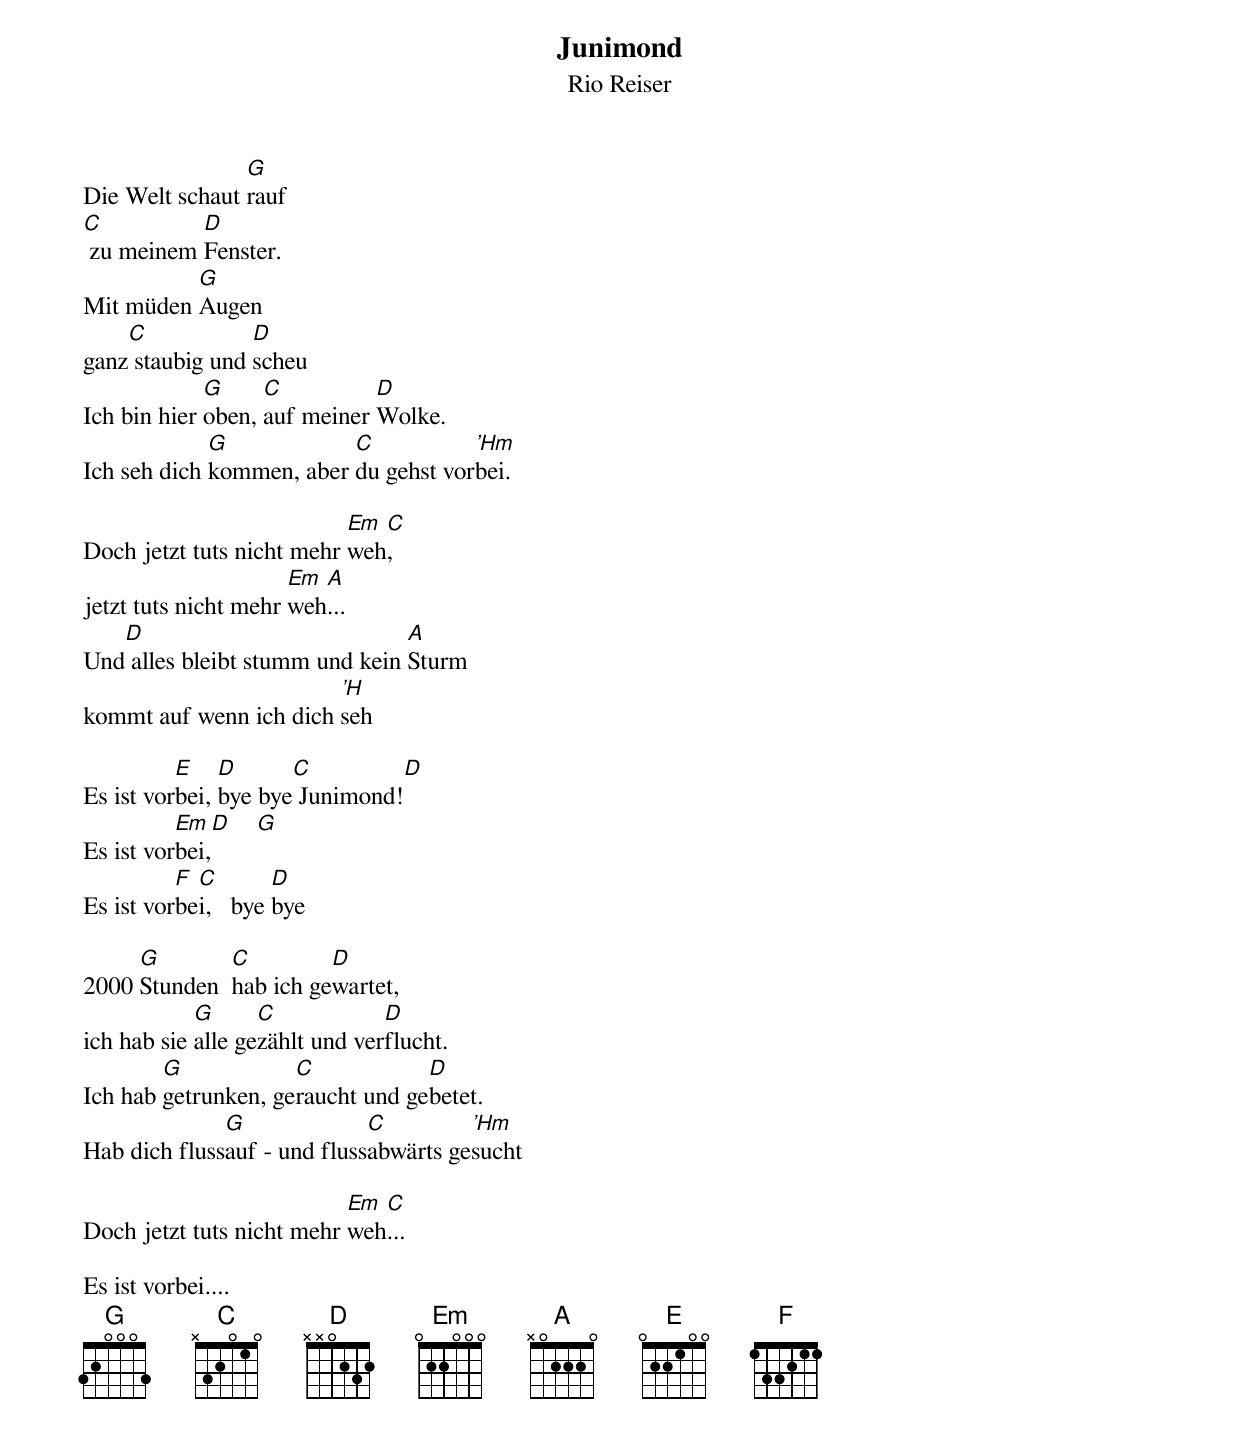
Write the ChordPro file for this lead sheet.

{t:Junimond}
{st:Rio Reiser}

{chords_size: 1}
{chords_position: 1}
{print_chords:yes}
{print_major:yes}
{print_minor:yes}
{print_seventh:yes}
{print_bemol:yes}
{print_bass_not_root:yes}
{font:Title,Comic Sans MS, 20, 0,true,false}
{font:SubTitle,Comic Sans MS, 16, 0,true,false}
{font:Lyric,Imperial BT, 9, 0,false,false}
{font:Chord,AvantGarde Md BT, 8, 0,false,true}
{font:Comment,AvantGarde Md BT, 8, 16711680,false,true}
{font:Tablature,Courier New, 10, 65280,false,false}
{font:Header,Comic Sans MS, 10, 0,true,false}
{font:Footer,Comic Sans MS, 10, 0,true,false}
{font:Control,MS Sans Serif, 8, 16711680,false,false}
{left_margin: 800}
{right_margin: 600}
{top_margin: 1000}
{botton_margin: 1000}
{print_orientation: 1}




Die Welt schaut [G]rauf
[C] zu meinem [D]Fenster.
Mit müden [G]Augen
ganz[C] staubig und [D]scheu
Ich bin hier [G]oben, [C]auf meiner [D]Wolke.
Ich seh dich [G]kommen, aber [C]du gehst vor['Hm]bei.

Doch jetzt tuts nicht mehr [Em]weh[C],
jetzt tuts nicht mehr [Em]weh[A]...
Und[D] alles bleibt stumm und kein [A]Sturm
kommt auf wenn ich dich ['H]seh

Es ist vor[E]bei, [D]bye bye[C] Junimond![D]
Es ist vor[Em]bei,[D]    [G]
Es ist vor[F]be[C]i,   bye [D]bye

2000 [G]Stunden  [C]hab ich ge[D]wartet,
ich hab sie [G]alle ge[C]zählt und ver[D]flucht.
Ich hab [G]getrunken, ge[C]raucht und ge[D]betet.
Hab dich fluss[G]auf - und fluss[C]abwärts ge['Hm]sucht

Doch jetzt tuts nicht mehr [Em]weh[C]...

Es ist vorbei....
